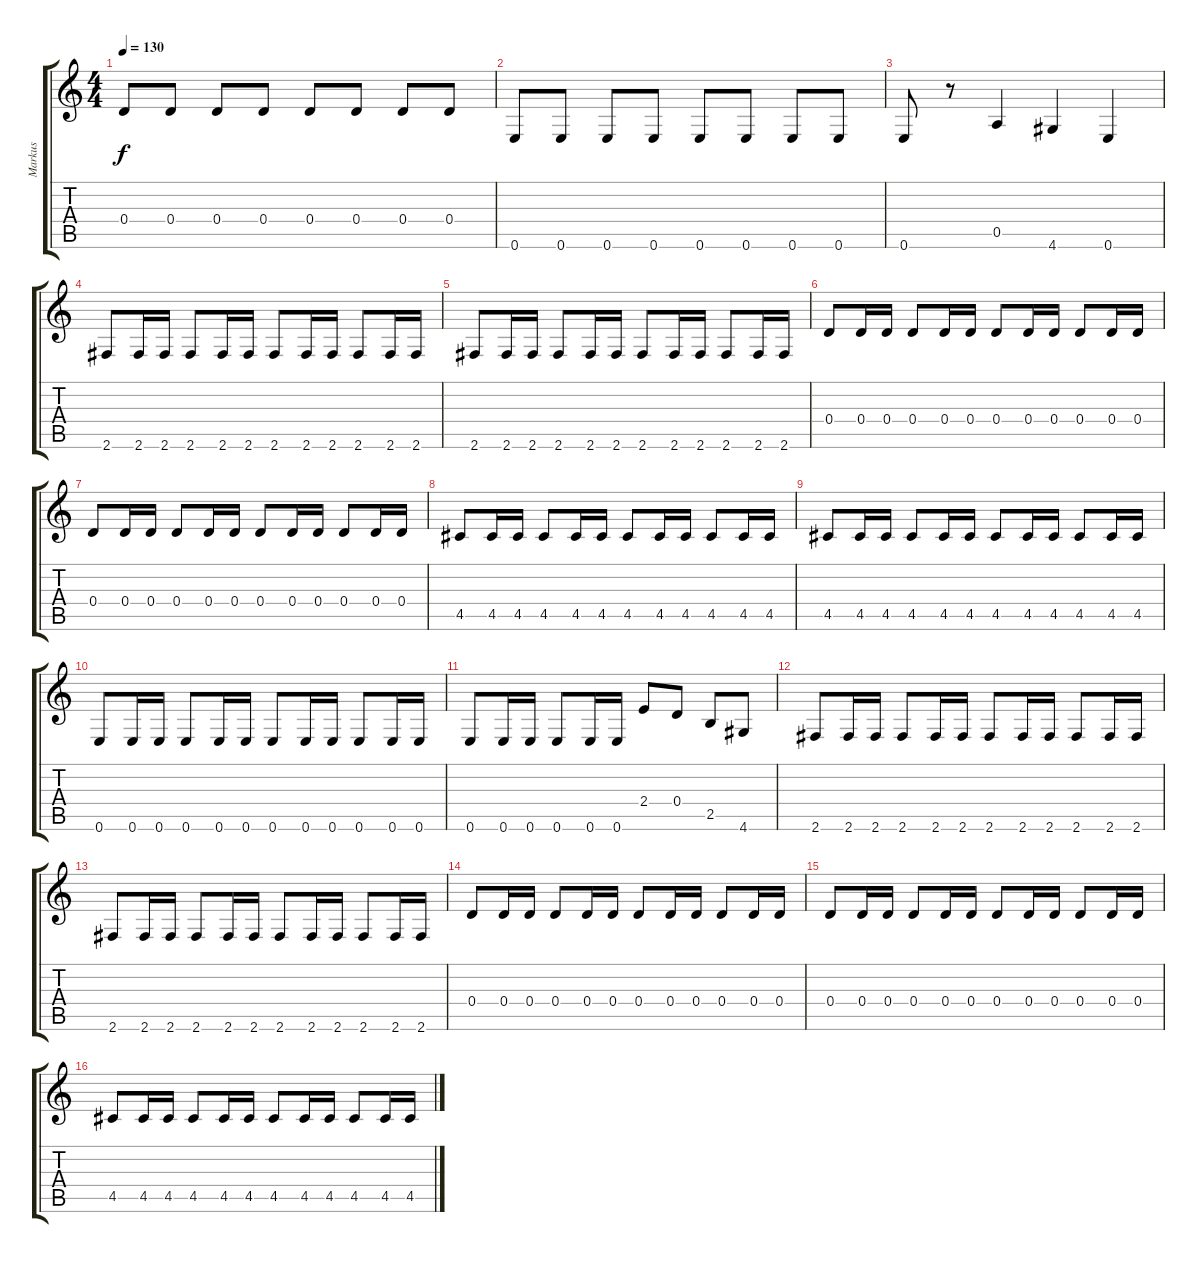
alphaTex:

\track ("Markus" "Markus") {instrument electricbassfinger}
\staff {score tabs}
\tuning (E4 B3 G3 D3 A2 E2) {hide}
\ts (4 4)
\tempo 130
\clef g2
\ks c
0.4.8{dy f} 0.4.8 0.4.8 0.4.8 0.4.8 0.4.8 0.4.8 0.4.8 |
0.6.8 0.6.8 0.6.8 0.6.8 0.6.8 0.6.8 0.6.8 0.6.8 |
0.6.8 r.8 0.5.4 4.6.4 0.6.4 |
2.6.8 2.6.16 2.6.16 2.6.8 2.6.16 2.6.16 2.6.8 2.6.16 2.6.16 2.6.8 2.6.16 2.6.16 |
2.6.8 2.6.16 2.6.16 2.6.8 2.6.16 2.6.16 2.6.8 2.6.16 2.6.16 2.6.8 2.6.16 2.6.16 |
0.4.8 0.4.16 0.4.16 0.4.8 0.4.16 0.4.16 0.4.8 0.4.16 0.4.16 0.4.8 0.4.16 0.4.16 |
0.4.8 0.4.16 0.4.16 0.4.8 0.4.16 0.4.16 0.4.8 0.4.16 0.4.16 0.4.8 0.4.16 0.4.16 |
4.5.8 4.5.16 4.5.16 4.5.8 4.5.16 4.5.16 4.5.8 4.5.16 4.5.16 4.5.8 4.5.16 4.5.16 |
4.5.8 4.5.16 4.5.16 4.5.8 4.5.16 4.5.16 4.5.8 4.5.16 4.5.16 4.5.8 4.5.16 4.5.16 |
0.6.8 0.6.16 0.6.16 0.6.8 0.6.16 0.6.16 0.6.8 0.6.16 0.6.16 0.6.8 0.6.16 0.6.16 |
0.6.8 0.6.16 0.6.16 0.6.8 0.6.16 0.6.16 2.4.8 0.4.8 2.5.8 4.6.8 |
2.6.8 2.6.16 2.6.16 2.6.8 2.6.16 2.6.16 2.6.8 2.6.16 2.6.16 2.6.8 2.6.16 2.6.16 |
2.6.8 2.6.16 2.6.16 2.6.8 2.6.16 2.6.16 2.6.8 2.6.16 2.6.16 2.6.8 2.6.16 2.6.16 |
0.4.8 0.4.16 0.4.16 0.4.8 0.4.16 0.4.16 0.4.8 0.4.16 0.4.16 0.4.8 0.4.16 0.4.16 |
0.4.8 0.4.16 0.4.16 0.4.8 0.4.16 0.4.16 0.4.8 0.4.16 0.4.16 0.4.8 0.4.16 0.4.16 |
4.5.8 4.5.16 4.5.16 4.5.8 4.5.16 4.5.16 4.5.8 4.5.16 4.5.16 4.5.8 4.5.16 4.5.16
